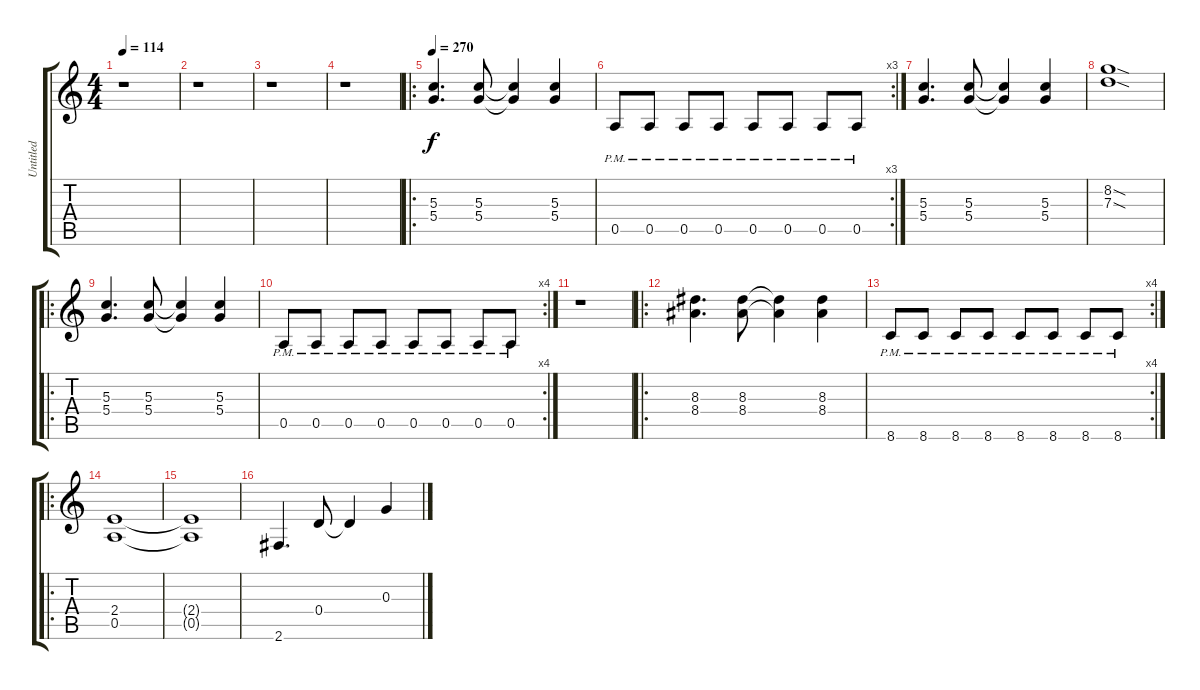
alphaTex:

\track ("Untitled" "Untitled") {instrument distortionguitar}
\staff {score tabs}
\tuning (E4 B3 G3 D3 A2 E2) {hide}
\ts (4 4)
\tempo 114
\clef g2
\ks c
r.1{dy f} |
r.1 |
r.1 |
r.1 |
\ro
\tempo 270
(5.3 5.4).4{d} (5.3 5.4).8 (5.3{t} 5.4{t}).4 (5.3 5.4).4 |
\rc 3
0.5{pm}.8 0.5{pm}.8 0.5{pm}.8 0.5{pm}.8 0.5{pm}.8 0.5{pm}.8 0.5{pm}.8 0.5{pm}.8 |
(5.3 5.4).4{d} (5.3 5.4).8 (5.3{t} 5.4{t}).4 (5.3 5.4).4 |
(8.2{sod} 7.3{sod}).1 |
\ro
(5.3 5.4).4{d} (5.3 5.4).8 (5.3{t} 5.4{t}).4 (5.3 5.4).4 |
\rc 4
0.5{pm}.8 0.5{pm}.8 0.5{pm}.8 0.5{pm}.8 0.5{pm}.8 0.5{pm}.8 0.5{pm}.8 0.5{pm}.8 |
r.1 |
\ro
(8.3 8.4).4{d} (8.3 8.4).8 (8.3{t} 8.4{t}).4 (8.3 8.4).4 |
\rc 4
8.6{pm}.8 8.6{pm}.8 8.6{pm}.8 8.6{pm}.8 8.6{pm}.8 8.6{pm}.8 8.6{pm}.8 8.6{pm}.8 |
\ro
(2.4 0.5).1 |
(2.4{t} 0.5{t}).1 |
2.6.4{d} 0.4.8 0.4{t}.4 0.3.4
